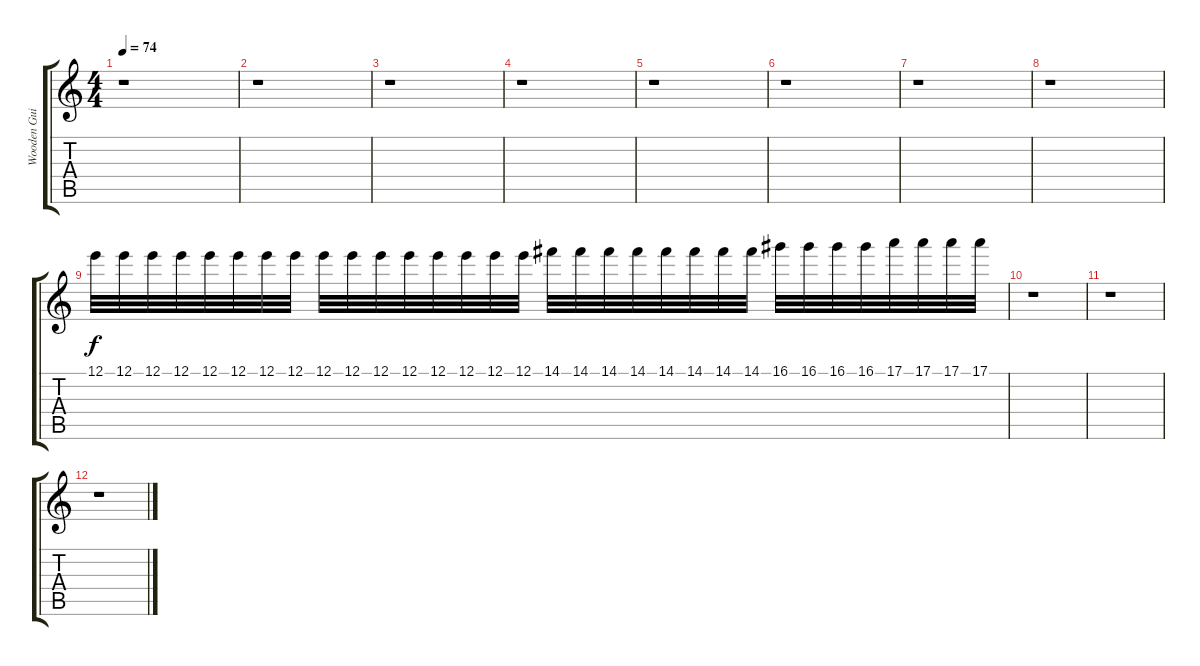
\track ("Wooden Guitar" "Wooden Gui") {instrument acousticguitarsteel}
\staff {score tabs}
\tuning (E4 B3 G3 D3 A2 E2) {hide}
\ts (4 4)
\tempo 74
\clef g2
\ks c
r.1{dy f} |
r.1 |
r.1 |
r.1 |
r.1 |
r.1 |
r.1 |
r.1 |
12.1.32 12.1.32 12.1.32 12.1.32 12.1.32 12.1.32 12.1.32 12.1.32 12.1.32 12.1.32 12.1.32 12.1.32 12.1.32 12.1.32 12.1.32 12.1.32 14.1.32 14.1.32 14.1.32 14.1.32 14.1.32 14.1.32 14.1.32 14.1.32 16.1.32 16.1.32 16.1.32 16.1.32 17.1.32 17.1.32 17.1.32 17.1.32 |
r.1 |
r.1 |
r.1
